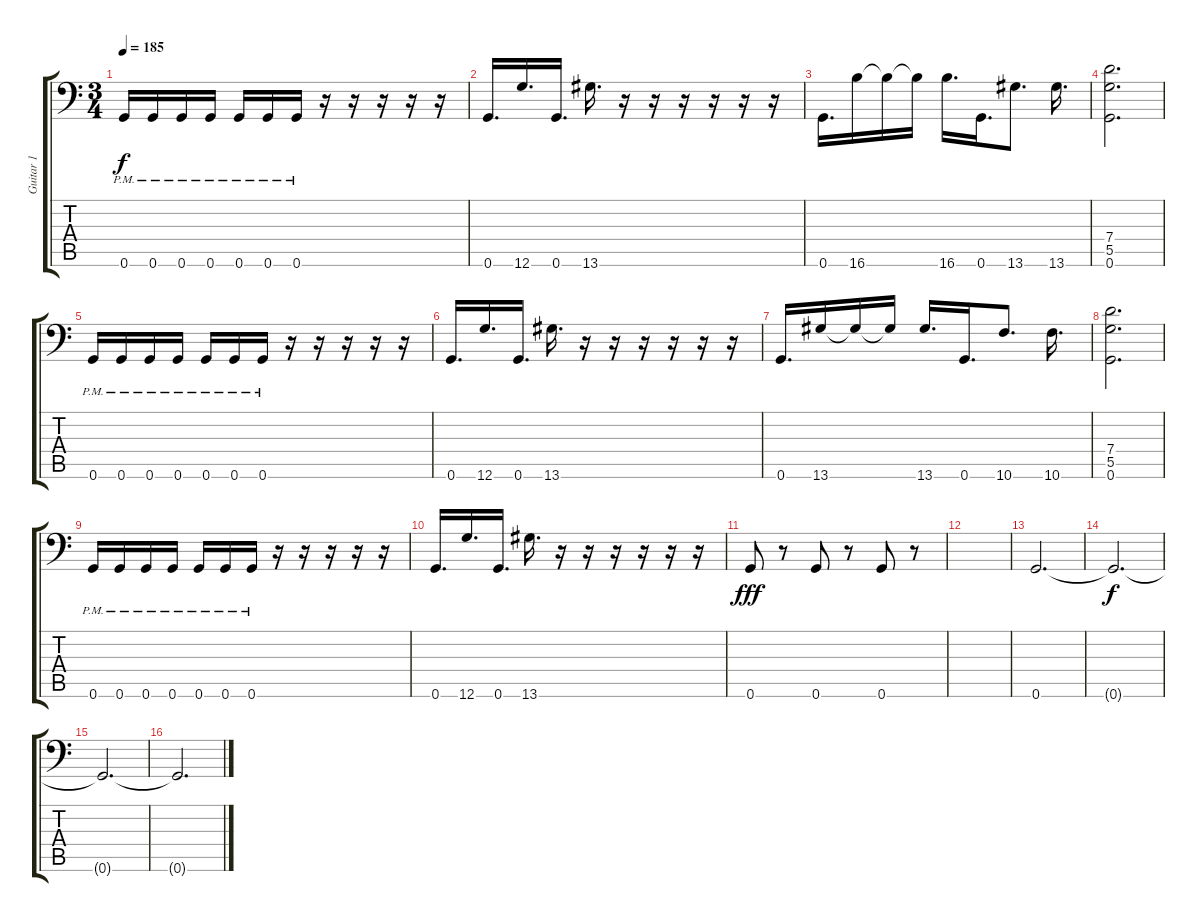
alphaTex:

\track ("Guitar 1" "Guitar 1") {instrument distortionguitar}
\staff {score tabs}
\tuning (A3 E3 C3 G2 D2 G1) {hide}
\ts (3 4)
\tempo 185
\clef f4
\ks c
0.6{pm}.16{dy f} 0.6{pm}.16 0.6{pm}.16 0.6{pm}.16 0.6{pm}.16 0.6{pm}.16 0.6{pm}.16 r.16 r.16 r.16 r.16 r.16 |
0.6.16{d} 12.6.16{d} 0.6.16{d} 13.6.16{d} r.16 r.16 r.16 r.16 r.16 r.16 |
0.6.16{d} 16.6.16 16.6{t}.16 16.6{t}.16 16.6.16{d} 0.6.16{d} 13.6.8{d} 13.6.16{d} |
(7.4 5.5 0.6).2{d} |
0.6{pm}.16 0.6{pm}.16 0.6{pm}.16 0.6{pm}.16 0.6{pm}.16 0.6{pm}.16 0.6{pm}.16 r.16 r.16 r.16 r.16 r.16 |
0.6.16{d} 12.6.16{d} 0.6.16{d} 13.6.16{d} r.16 r.16 r.16 r.16 r.16 r.16 |
0.6.16{d} 13.6.16 13.6{t}.16 13.6{t}.16 13.6.16{d} 0.6.16{d} 10.6.8{d} 10.6.16{d} |
(7.4 5.5 0.6).2{d} |
0.6{pm}.16 0.6{pm}.16 0.6{pm}.16 0.6{pm}.16 0.6{pm}.16 0.6{pm}.16 0.6{pm}.16 r.16 r.16 r.16 r.16 r.16 |
0.6.16{d} 12.6.16{d} 0.6.16{d} 13.6.16{d} r.16 r.16 r.16 r.16 r.16 r.16 |
0.6.8{dy fff} r.8 0.6.8 r.8 0.6.8 r.8 |
|
0.6.2{d} |
0.6{t}.2{d dy f} |
0.6{t}.2{d} |
0.6{t}.2{d}
